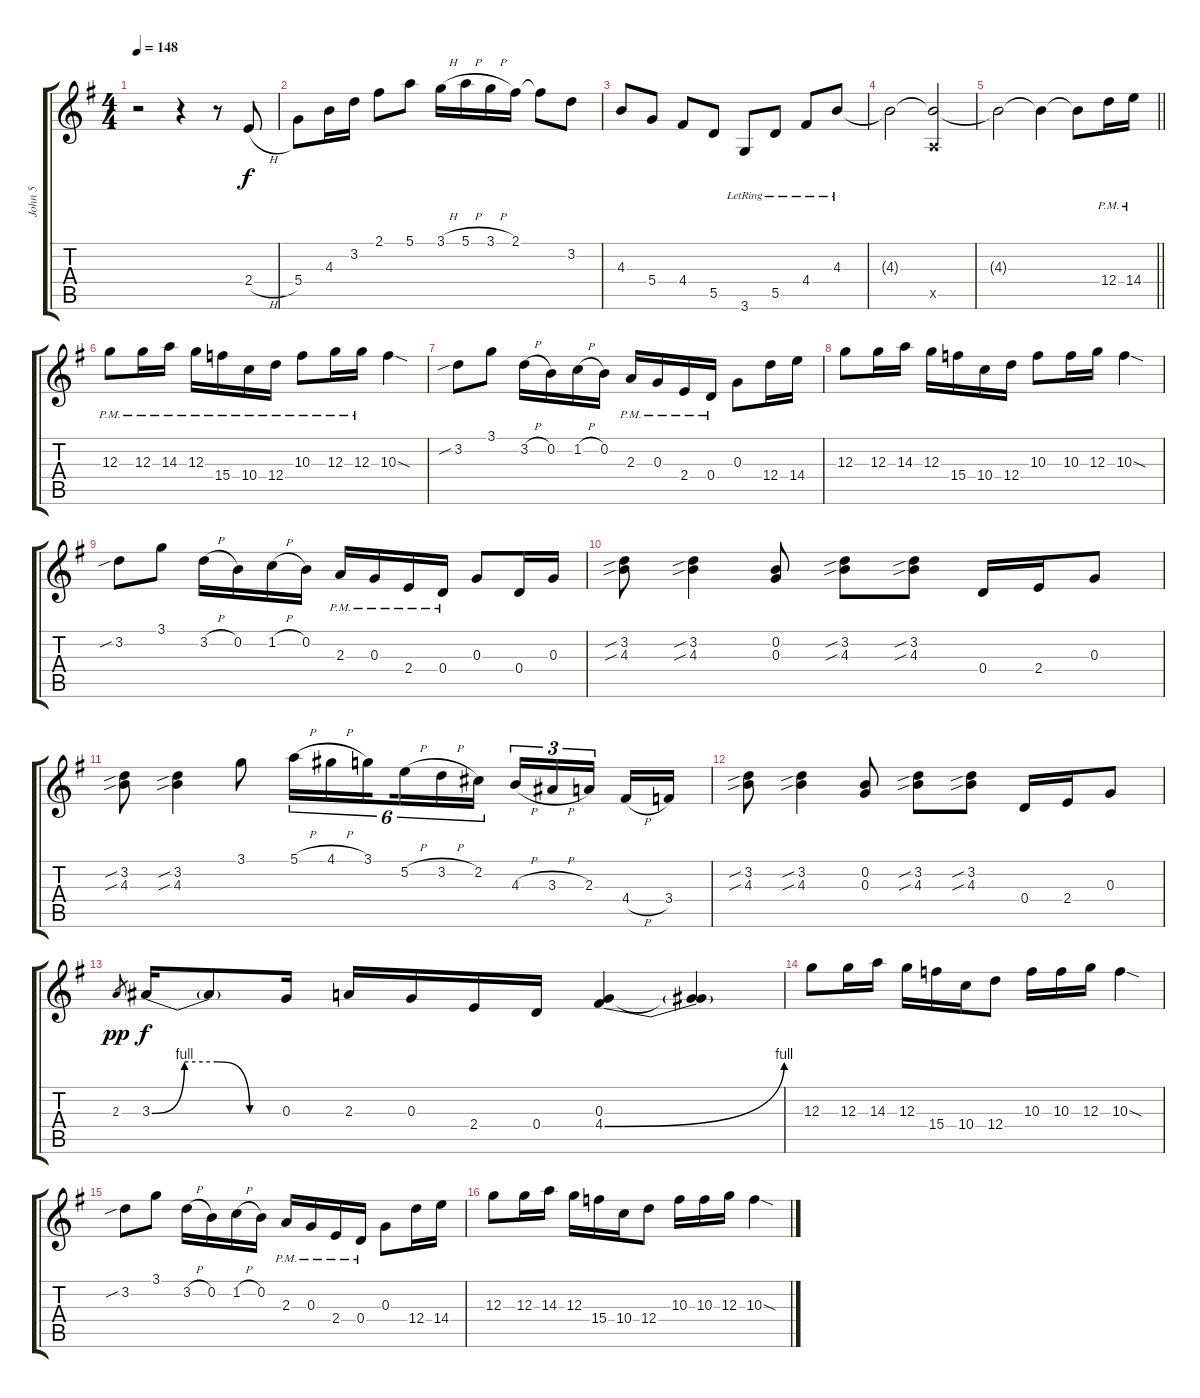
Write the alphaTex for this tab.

\track ("John 5" "John 5") {instrument overdrivenguitar}
\staff {score tabs}
\tuning (E4 B3 G3 D3 A2 E2) {hide}
\ts (4 4)
\tempo 148
\clef g2
\ks g
r.2{dy f instrument overdrivenguitar} r.4 r.8 2.4{h}.8 |
5.4.8 4.3.16 3.2.16 2.1.8 5.1.8 3.1{h}.16 5.1{h}.16 3.1{h}.16 2.1.16 2.1{t}.8 3.2.8 |
4.3.8 5.4.8 4.4.8 5.5.8 3.6{lr}.8 5.5{lr}.8 4.4{lr}.8 4.3{lr}.8 |
4.3{t}.2 (4.3{t} 0.5{x}).2 |
\barLineRight lightlight
4.3{t}.2 4.3{t}.4 4.3{t}.8 12.4{pm}.16{volume 16} 14.4{pm}.16 |
12.3{pm}.8 12.3{pm}.16 14.3{pm}.16 12.3{pm}.16 15.4{pm}.16 10.4{pm}.16 12.4{pm}.16 10.3{pm}.8 12.3{pm}.16 12.3{pm}.16 10.3{sod}.4 |
3.2{sib}.8 3.1.8 3.2{h}.16 0.2.16 1.2{h}.16 0.2.16 2.3{pm}.16 0.3{pm}.16 2.4{pm}.16 0.4{pm}.16 0.3.8 12.4.16 14.4.16 |
12.3.8 12.3.16 14.3.16 12.3.16 15.4.16 10.4.16 12.4.16 10.3.8 10.3.16 12.3.16 10.3{sod}.4 |
3.2{sib}.8 3.1.8 3.2{h}.16 0.2.16 1.2{h}.16 0.2.16 2.3{pm}.16 0.3{pm}.16 2.4{pm}.16 0.4{pm}.16 0.3.8 0.4.16 0.3.16 |
(3.2{sib} 4.3{sib}).8 (3.2{sib} 4.3{sib}).4 (0.2 0.3).8 (3.2{sib} 4.3{sib}).8 (3.2{sib} 4.3{sib}).8 0.4.16 2.4.16 0.3.8 |
(3.2{sib} 4.3{sib}).8 (3.2{sib} 4.3{sib}).4 3.1.8 5.1{h}.16{tu (6 4)} 4.1{h}.16{tu (6 4)} 3.1.16{tu (6 4) beam splitsecondary} 5.2{h}.16{tu (6 4)} 3.2{h}.16{tu (6 4)} 2.2.16{tu (6 4)} 4.3{h}.16{tu (3 2)} 3.3{h}.16{tu (3 2)} 2.3.16{tu (3 2) beam splitsecondary} 4.4{h}.16 3.4.16 |
(3.2{sib} 4.3{sib}).8 (3.2{sib} 4.3{sib}).4 (0.2 0.3).8 (3.2{sib} 4.3{sib}).8 (3.2{sib} 4.3{sib}).8 0.4.16 2.4.16 0.3.8 |
2.3.8{gr dy pp} 3.3{be (custom 0 0 15 4 30 4 45 0 60 0)}.16{dy f} 3.3{t}.8 0.3.16 2.3.16 0.3.16 2.4.16 0.4.16 (0.3 4.4{be (bend 0 0 60 4)}).4 (0.3{t} 4.4{t}).4 |
12.3.8 12.3.16 14.3.16 12.3.16 15.4.16 10.4.16 12.4.8 10.3.16 10.3.16 12.3.16 10.3{sod}.4 |
3.2{sib}.8 3.1.8 3.2{h}.16 0.2.16 1.2{h}.16 0.2.16 2.3{pm}.16 0.3{pm}.16 2.4{pm}.16 0.4{pm}.16 0.3.8 12.4.16 14.4.16 |
12.3.8 12.3.16 14.3.16 12.3.16 15.4.16 10.4.16 12.4.8 10.3.16 10.3.16 12.3.16 10.3{sod}.4
